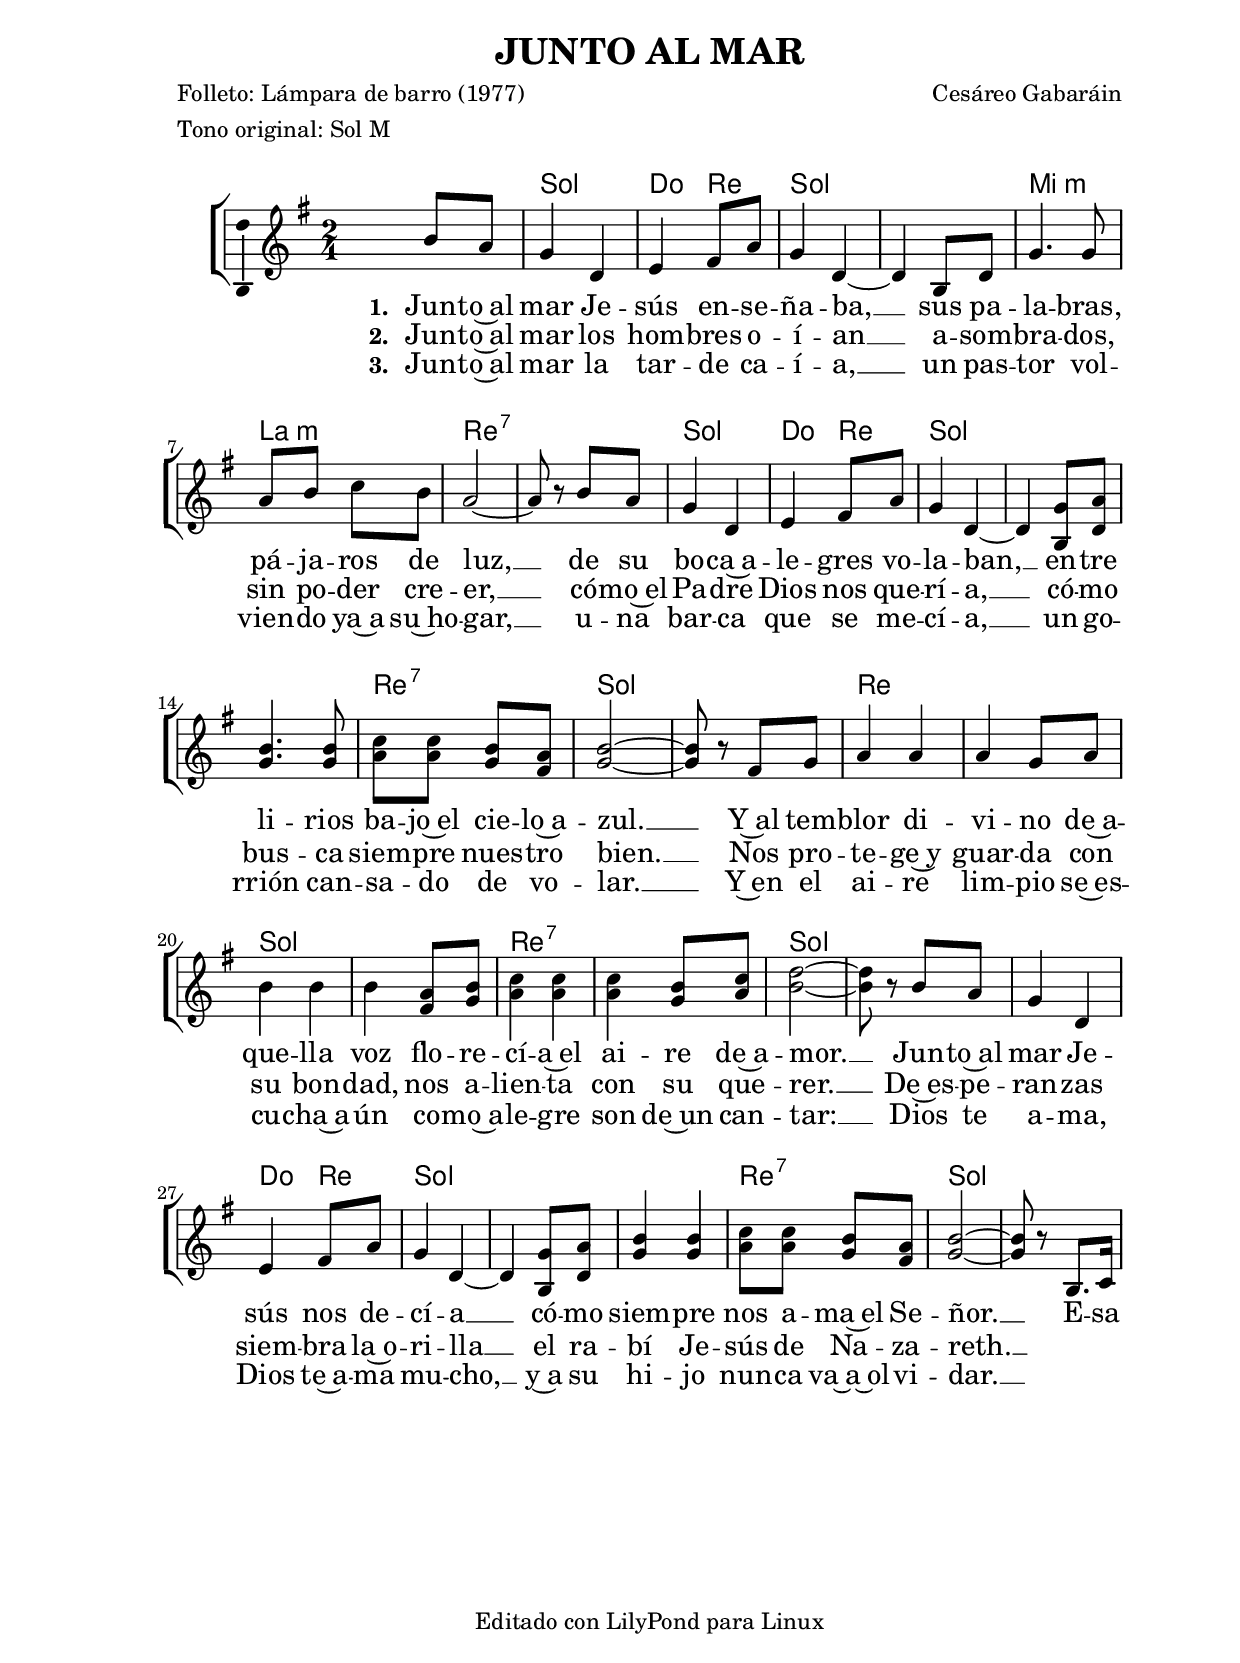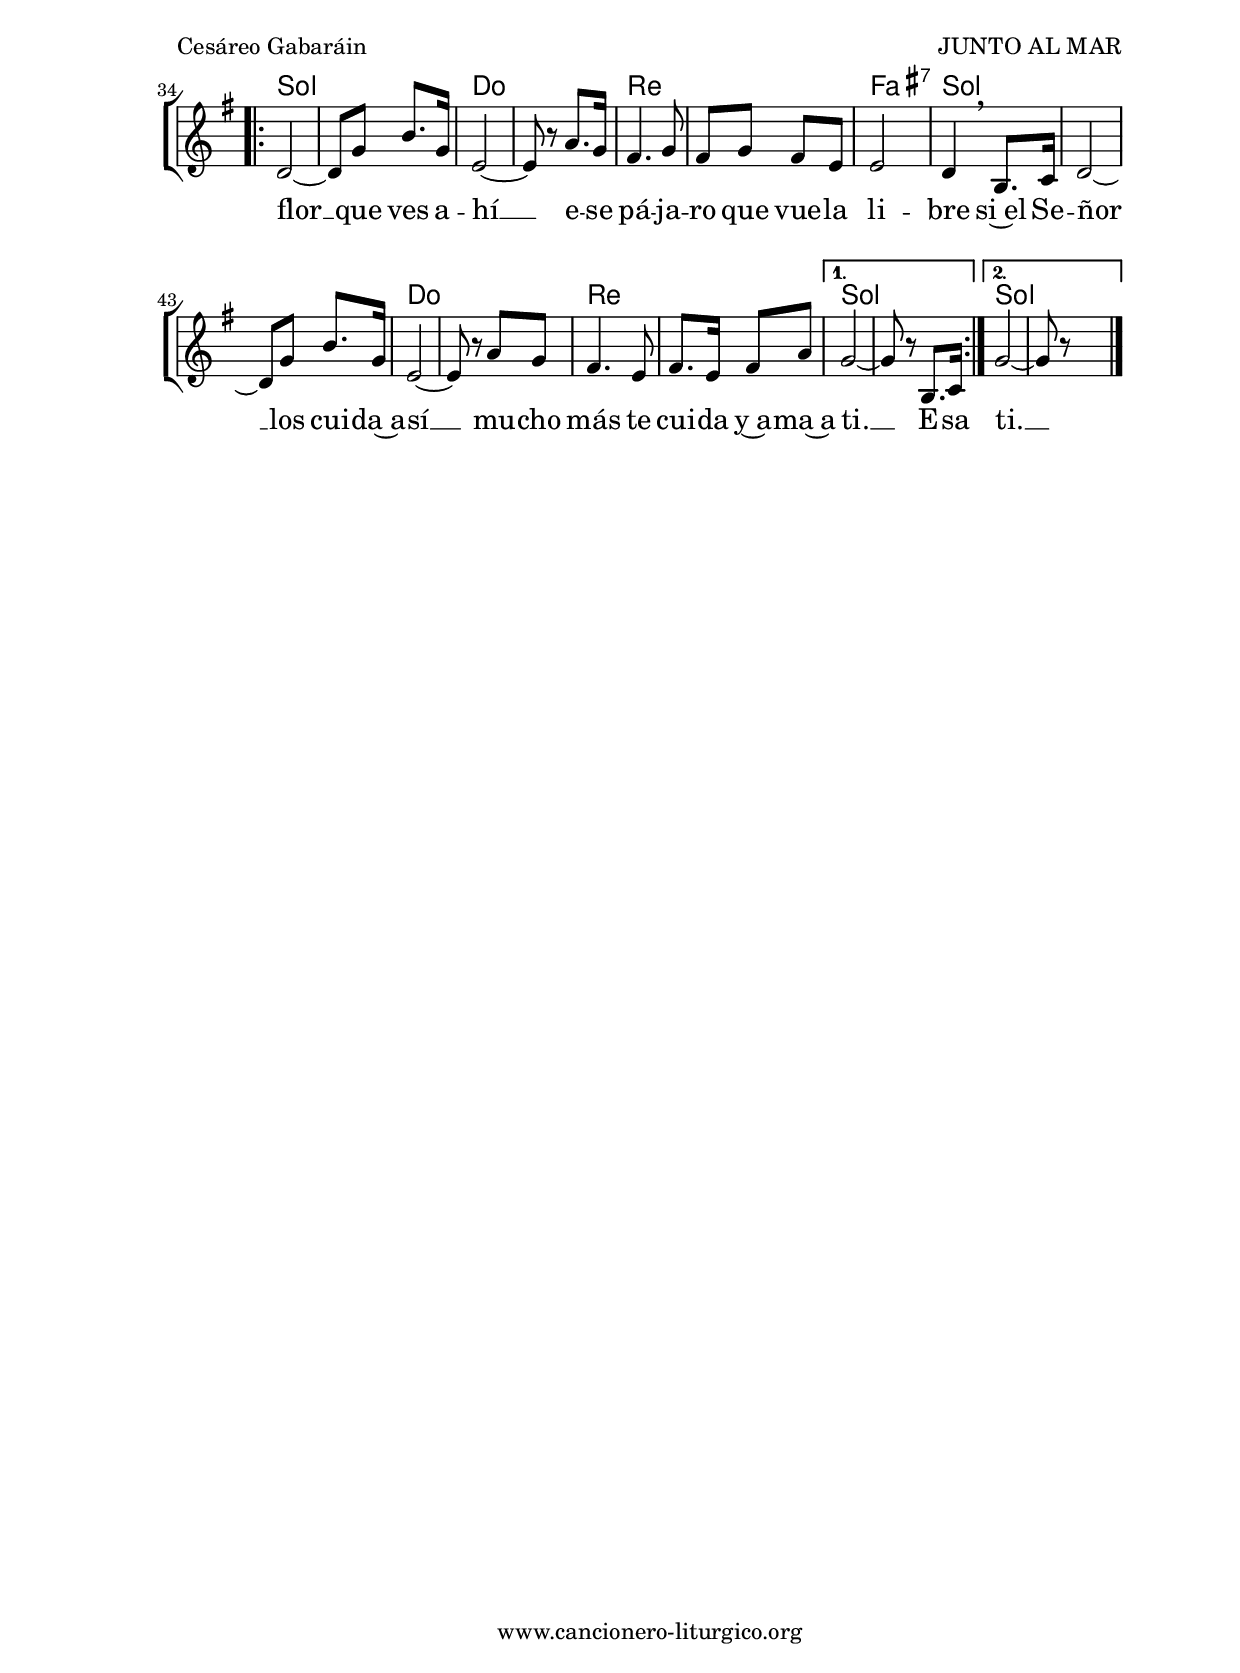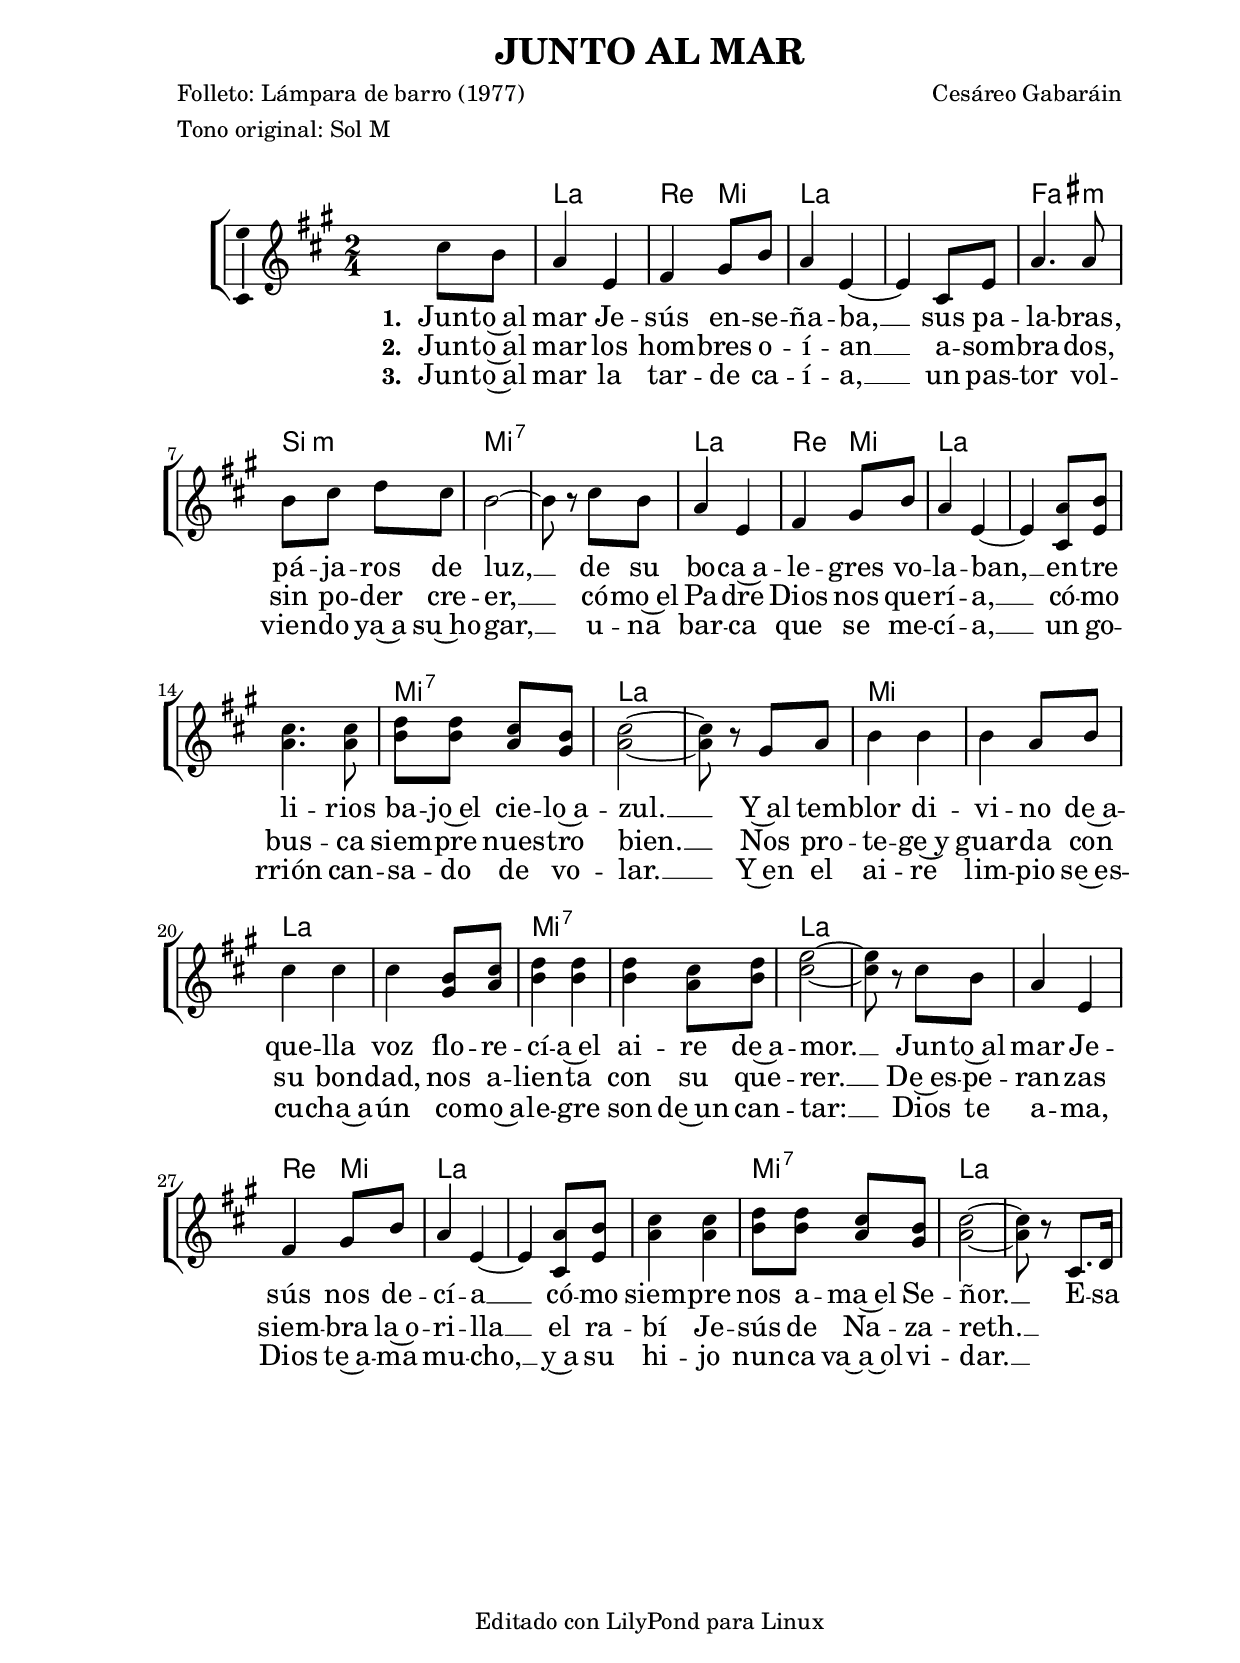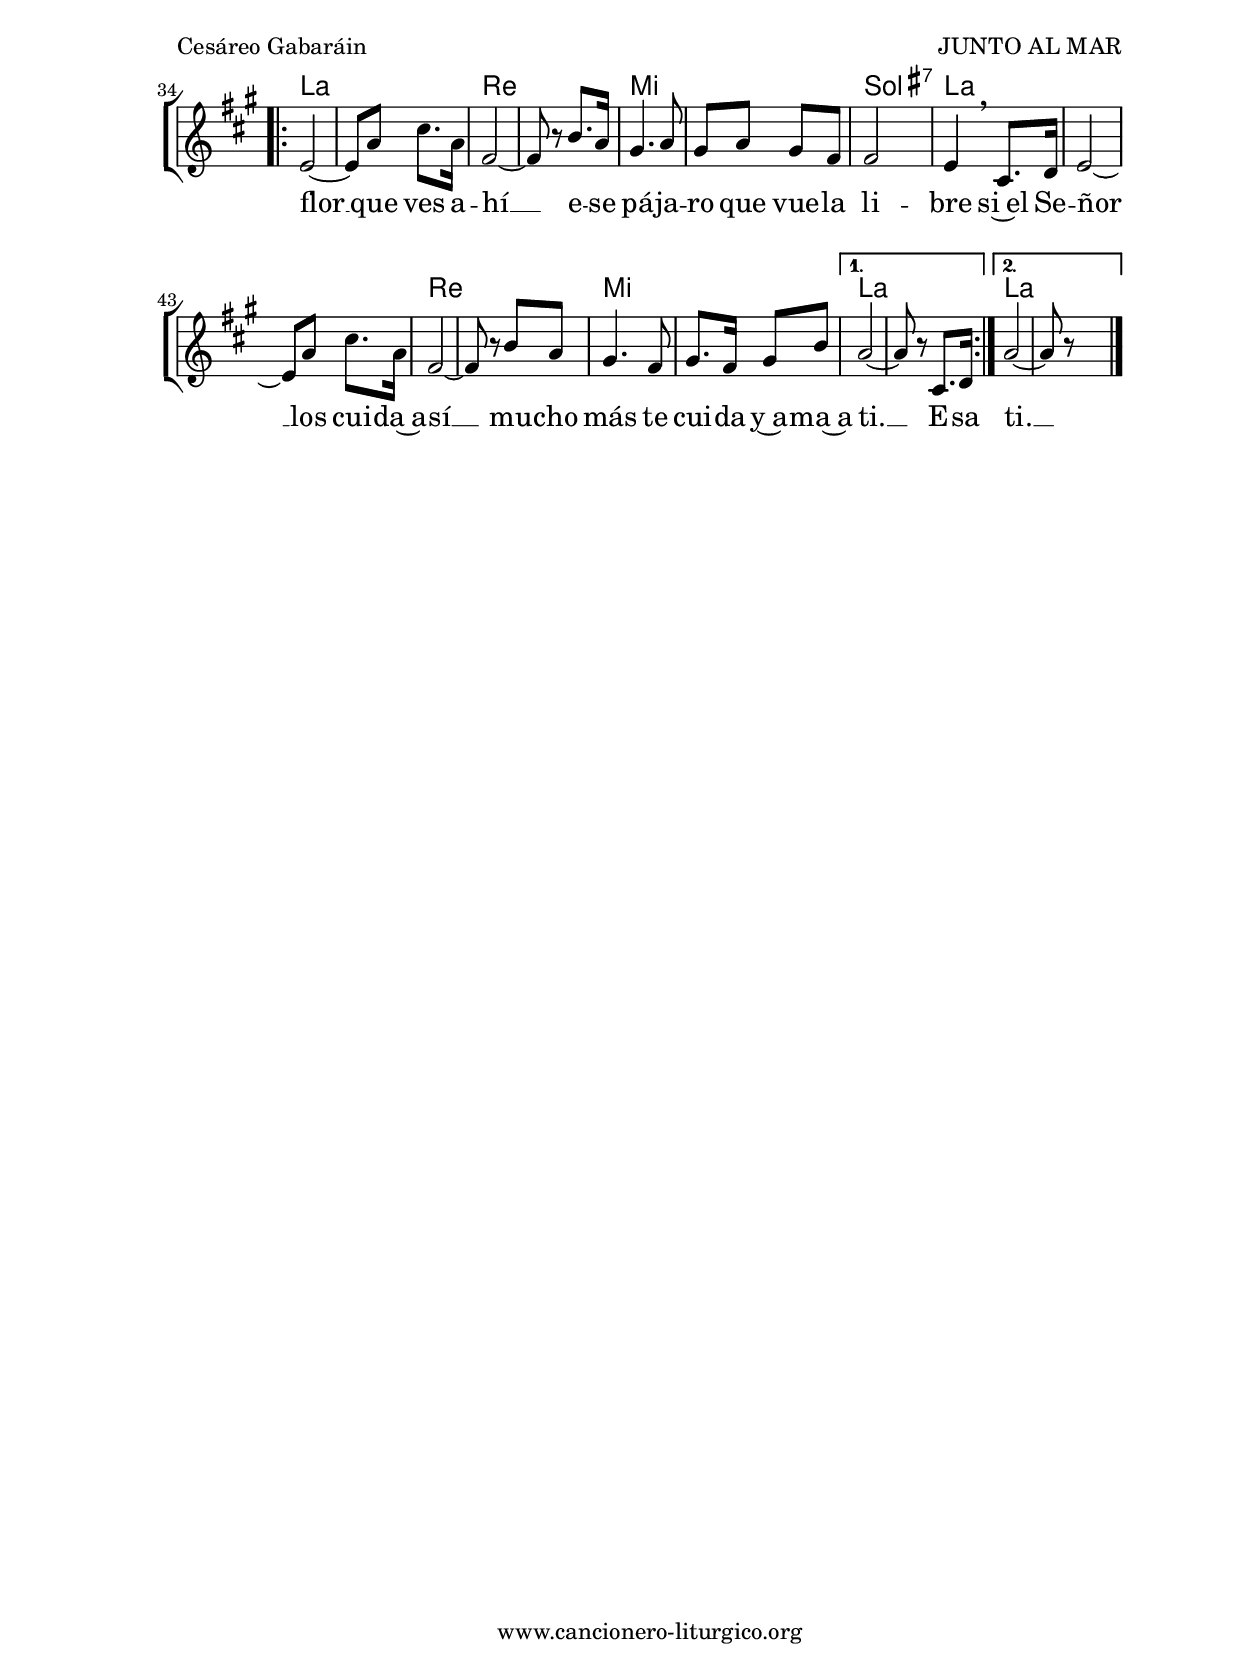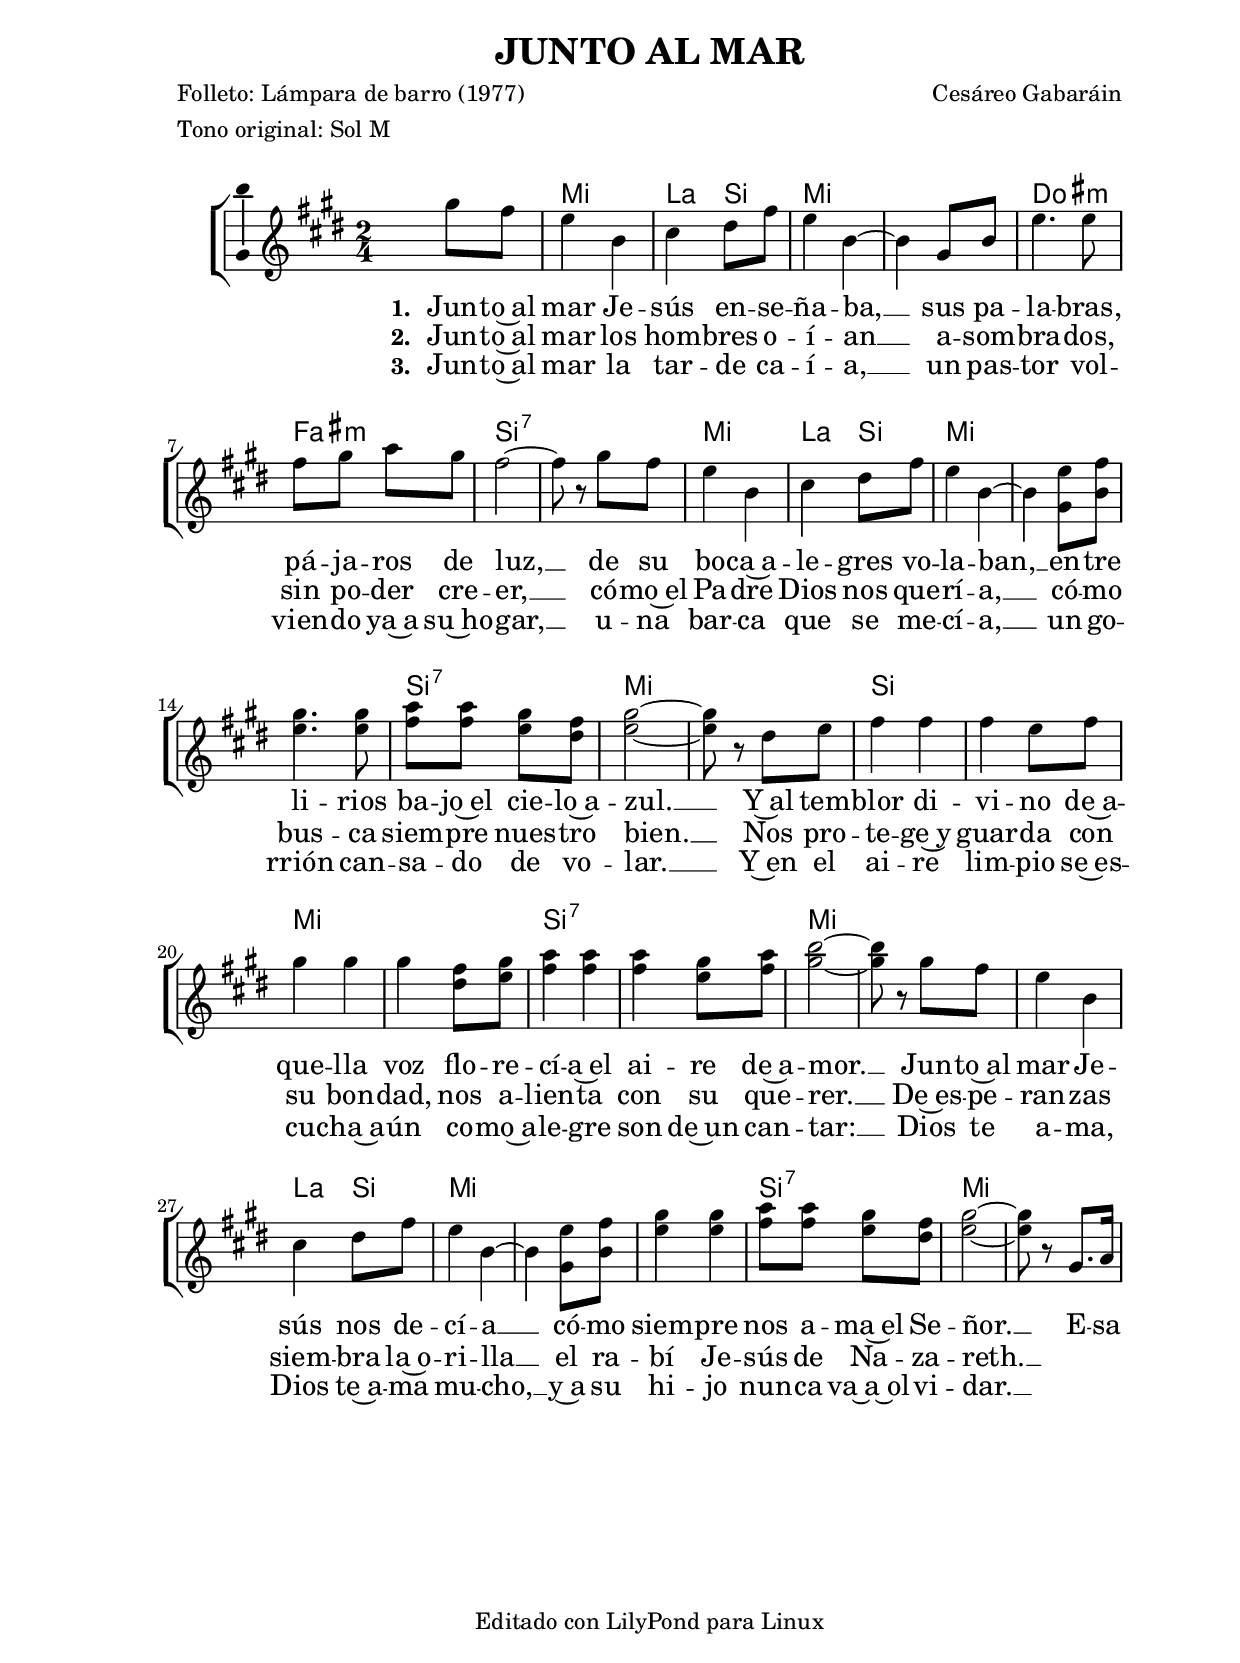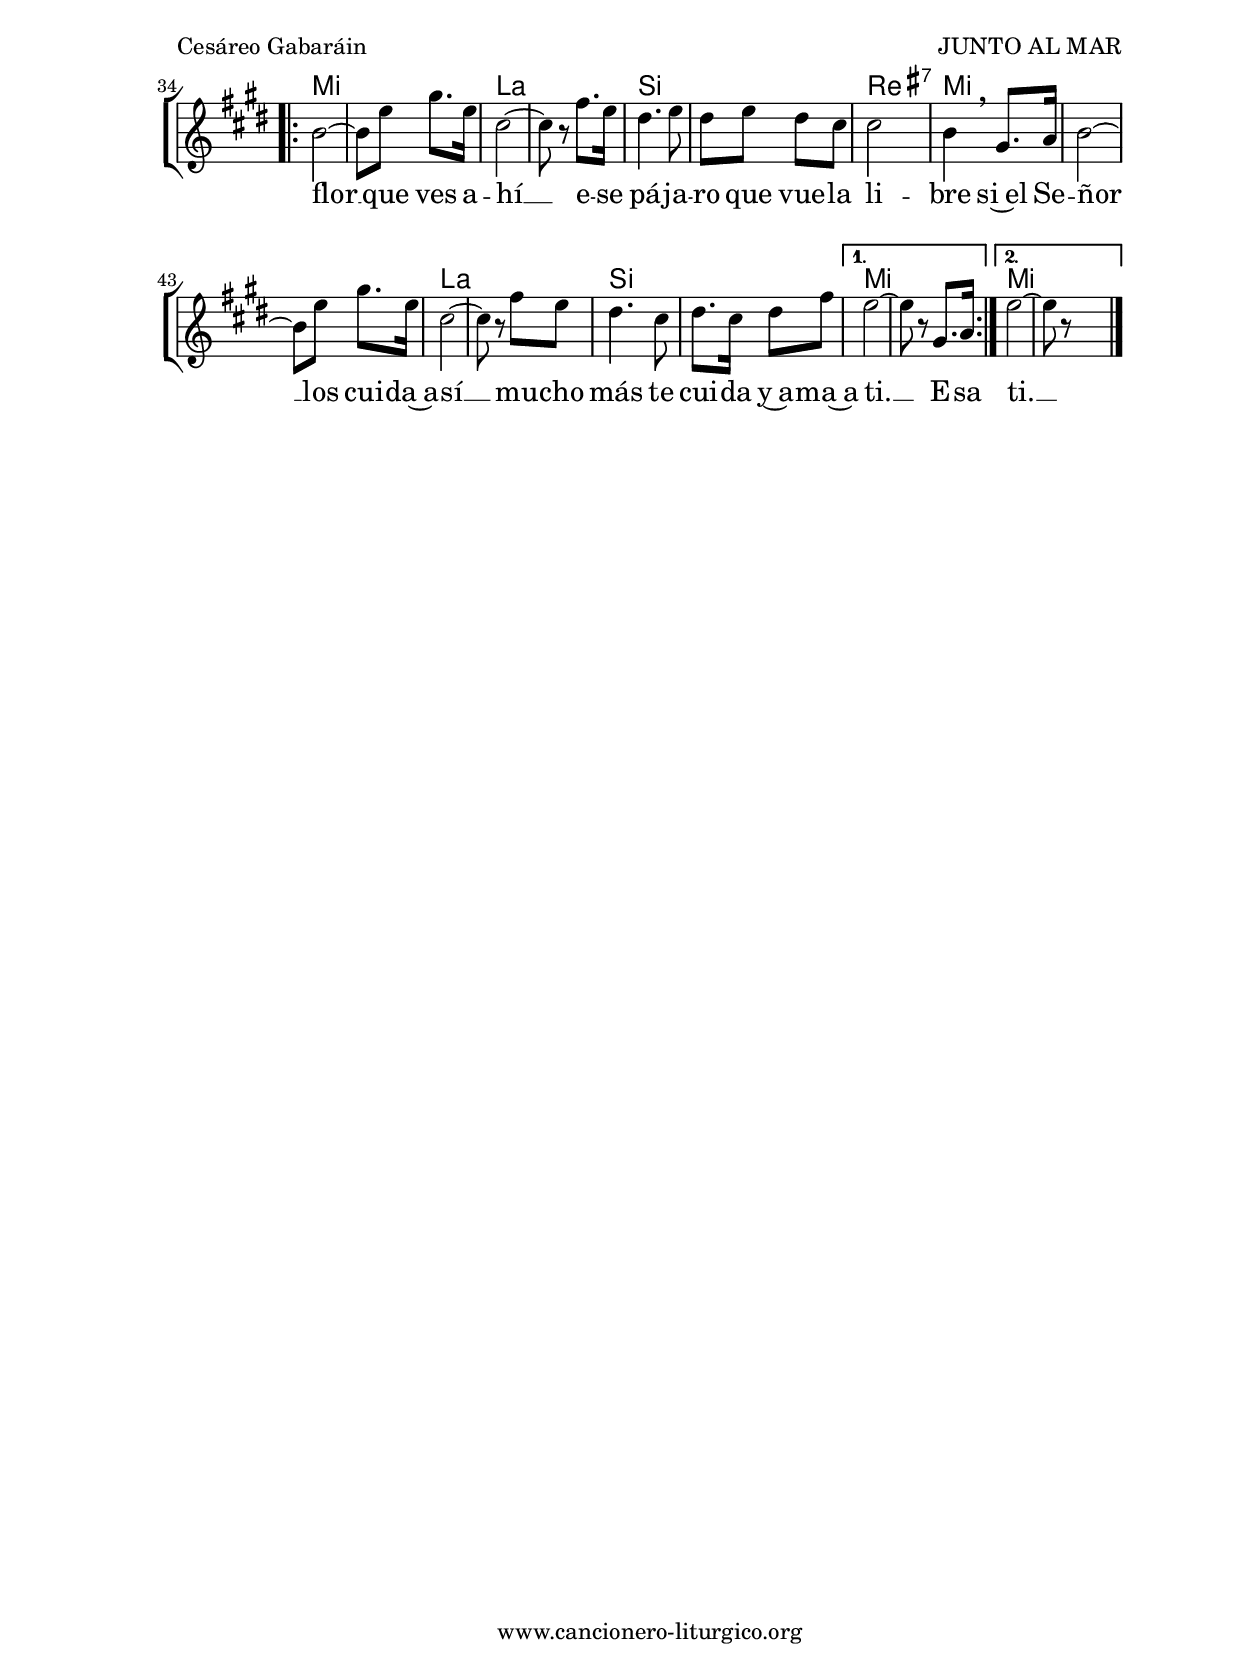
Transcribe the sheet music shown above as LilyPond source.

%
%para convertir .midi en .wav:
%timidity filename.midi -Ow -o finename.wav
%
%
%Para convertir de .wav a .mp3:
%lame -h -m j filename.wav
%
%
%para escuchar el midi:
%timidity nombrefichero.midi
%


%versión de lilypond para la que se ha escrito esta partitura:
\version "2.16.0"

	%Tamaño papel
	#(set-default-paper-size "a4")
	%Tamaño partitura
	#(set-global-staff-size 20)
	%No responde al pulsar sobre una nota
	#(ly:set-option 'point-and-click #f)

%parámetros del encabezamiento:
\header {
	title = "JUNTO AL MAR"
	subtitle = ""
	composer = "Cesáreo Gabaráin"
	poet = "Folleto: Lámpara de barro (1977)"
	meter = "Tono original: Sol M"
	arranger = ""
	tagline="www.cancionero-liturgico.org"
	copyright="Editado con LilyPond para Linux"
	}

%parámetros asociados al papel:
\paper  {
	oddHeaderMarkup = \markup {\fill-line { \on-the-fly #not-first-page \fromproperty #'header:title \on-the-fly #not-first-page \fromproperty #'header:composer }}
	evenHeaderMarkup = \markup {\fill-line { \fromproperty #'header:composer \fromproperty #'header:title }}
	#(set-paper-size "a4")
	print-page-number = ##f
	first-page-number = 1
	print-first-page-number = ##f
%	head-separation = 3.0 \cm
	top-margin = 2.0 \cm
	bottom-margin = 0.5\cm
%%%	bottom-margin = -2.5\cm
	left-margin = 3.0 \cm
	line-width = 16.0 \cm 
	indent = 8\mm
	interscoreline = 2.\mm
	between-system-space = 15\mm
%	para que las partituras no llenen la hoja:
	ragged-bottom = ##t
%	idem para la última hoja:
	ragged-last-bottom = ##f
%	para que las partituras llenen el ancho del papel:
	ragged-last = ##f
	after-title-space = 2.5 \cm
%page-count=1
%system-count=5

	%Flexible Vertical Spacing
%	markup-markup-spacing =
%	#'((basic-distance . 15) (minimum-distance . 15) (padding . 3))
	markup-system-spacing =
	#'((basic-distance . 15) (minimum-distance . 15) (padding . 3))
	system-system-spacing =
	#'((basic-distance . 15) (minimum-distance . 15) (padding . 3))
	score-system-spacing =
	#'((basic-distance . 15) (minimum-distance . 15) (padding . 5))
%	top-system-spacing = % header
%	#'((basic-distance . 8) (minimum-distance . 0) (padding . 0))
%	top-markup-spacing =
%	#'((basic-distance . 20) (minimum-distance . 20) (padding . 0))
	last-bottom-spacing = % footer
	#'((basic-distance . 5) (minimum-distance . 5) (padding . 0))
%	score-markup-spacing =
%	#'((basic-distance . 16) (minimum-distance . 13) (padding . 0))

	}


%parámetros que afectan a toda la partitura:
global =  {
	%clave de sol (G):
	\clef G
	%armadura:
%%%	\transpose a c
	\key g \major
	\tempo 4=120
	\set Score.tempoHideNote = ##t
	}


acordes = {
	\italianChords
	\chordmode {
%%%	\transpose a c
{

s2
g2 c4 d g2 s e:m a:m d:7 s g c4 d g2 s s d:7 g s d s g s d:7 s g s s c4 d g2 s s d:7 g s
\repeat volta 2 {
g2 s c s d s fis:7 g s s c s d s
}
\alternative {
{
g2 s
}
{
g2 s
}
}

}
}
}

melodia = 
%%%\transpose a c
{
	\relative c''{
	\time 2/4

s4 b8 a
g4 d
e4 fis8 a
g4 d~
d4 b8 d
g4. g8
a8 b c b
a2~
a8 r8 b8 a
g4 d
e4 fis8 a
g4 d~
d4

<<
{
g8 a
b4. b8
c8 c b a
b2~
b8
}
{
b,8 d
g4. g8
a8 a g fis
g2~
g8
}
>>

r8 fis8 g
a4 a
a4 g8 a
b4 b
b

<<
{
a8 b
c4 c
c4 b8 c
d2~
d8
}
{
fis,8 g
a4 a
a4 g8 a
b2~
b8
}
>>

r8 b8 a
g4 d
e4 fis8 a
g4 d~
d4

<<
{
g8 a
b4 b
c8 c b a
b2~
b8
}
{
b,8 d
g4 g
a8 a g fis
g2~
g8
}
>>

r8 b,8. c16

\break

\repeat volta 2 {
d2~d8 g b8. g16
e2~
e8 r8 a8. g16
fis4. g8
fis8 g fis e
e2
d4 \breathe b8. c16
d2~
d8 g b8. g16
e2~
e8 r8 a8 g
fis4. e8
fis8. e16 fis8 a
}
\alternative {
{
g2~
g8 r8
b,8. c16
}
{
g'2~
g8 r8 s4
}
}

\bar "|."

	}
	}


texto = \lyricmode {
\set stanza =#"1. " Jun -- to~al mar Je -- sús en -- se -- ña -- ba, __
sus pa -- la -- bras, pá -- ja -- ros de luz, __
de su bo -- ca~a -- le -- gres vo -- la -- ban, __
en -- tre li -- rios ba -- jo~el cie -- lo~a -- zul. __

Y~al tem -- blor di -- vi -- no de~a -- que -- lla voz
flo -- re -- cí -- a~el ai -- re de~a -- mor. __
Jun -- to~al mar Je -- sús nos de -- cí -- a __
có -- mo siem -- pre nos a -- ma~el Se -- ñor. __

E -- sa flor __ que ves a -- hí __
e -- se pá -- ja -- ro que vue -- la li -- bre
si~el Se -- ñor __ los cui -- da~a -- sí __
mu -- cho más te cui -- da y~a -- ma~a ti. __
E -- sa
ti. __

	}

textodos = \lyricmode {
\set stanza =#"2. " Jun -- to~al mar los hom -- bres o -- í -- an __
a -- som -- bra -- dos, sin po -- der cre -- er, __
có -- mo~el Pa -- dre Dios nos que -- rí -- a, __
có -- mo bus -- ca siem -- pre nues -- tro bien. __

Nos pro -- te -- ge~y guar -- da con su bon -- dad,
nos a -- lien -- ta con su que -- rer. __
De~es -- pe -- ran -- zas siem -- bra la~o -- ri -- lla __
el ra -- bí Je -- sús de Na -- za -- reth. __

	}

textotres = \lyricmode {
\set stanza =#"3. " Jun -- to~al mar la tar -- de ca -- í -- a, __
un pas -- tor vol -- vien -- do ya~a su~ho -- gar, __
u -- na bar -- ca que se me -- cí -- a, __
un go -- rrión can -- sa -- do de vo -- lar. __

Y~en el ai -- re lim -- pio se~es -- cu -- cha~a -- ún
co -- mo~a -- le -- gre son de~un can -- tar: __
Dios te a -- ma, Dios te~a -- ma mu -- cho, __
y~a su hi -- jo nun -- ca va~a~ol -- vi -- dar. __

	}



acordesStaff = \context ChordNames = acordesStaff <<
	\set chordChanges = ##t
	\acordes
	>>


vozStaff = \context Voice = vozStaff
\with {\consists "Ambitus_engraver"}
<<
%	\set Staff.instrumentName = ""
%	\set Staff.shortInstrumentName = ""
%	\set Staff.midiInstrument = #"clarinet"
%	\set Staff.midiInstrument = #"cello"
%	\set Staff.midiInstrument = #"flute"
	\set Staff.midiInstrument = #"electric guitar (jazz)"
%	\set Staff.midiInstrument = #"english horn"
%	\set Staff.midiInstrument = #"violin"
%	\set Staff.midiInstrument = #"glockenspiel"
	\set Staff.midiMinimumVolume = #0.7
	\set Staff.midiMaximumVolume = #0.9
	\global
	\melodia
	>>

textoStaff = \context Lyrics = textoStaff <<
	\lyricsto vozStaff \texto
	>>

textodosStaff = \context Lyrics = textodosStaff <<
	\lyricsto vozStaff \textodos
	>>

textotresStaff = \context Lyrics = textotresStaff <<
	\lyricsto vozStaff \textotres
	>>


\book {
	\score {
		\context ChoirStaff {
			\override StaffGroup.SystemStartBracket #'collapse-height = #1
			\override Score.SystemStartBar #'collapse-height = #1
			<<
			\acordesStaff
			\vozStaff
			\textoStaff
			\textodosStaff
			\textotresStaff
			>>
			}
		\layout {
	    		\context {
				\Lyrics
				\override LyricText #'font-size = #2
				}
	   		 \context {
				\Score
				\override StaffSymbol #'staff-space = #(magstep +3)
				}
			}
		}
	\score {
		\unfoldRepeats
		\context ChoirStaff {
			<<
			\acordesStaff
			\vozStaff
			>>
			}
		\midi {
	  		\context {
	  			\Score
				tempoWholesPerMinute = #(ly:make-moment 70 4)
				}
			}
		}
	}



#(define output-suffix "C")
\book {
	\score {
		\context ChoirStaff {
			\override StaffGroup.SystemStartBracket #'collapse-height = #1
			\override Score.SystemStartBar #'collapse-height = #1
\transpose c d
			<<
			\acordesStaff
			\vozStaff
			\textoStaff
			\textodosStaff
			\textotresStaff
			>>
			}
		\layout {
	    		\context {
				\Lyrics
				\override LyricText #'font-size = #2
				}
	   		 \context {
				\Score
				\override StaffSymbol #'staff-space = #(magstep +3)
				}
			}
		}
	}

#(define output-suffix "S")
\book {
	\score {
		\context ChoirStaff {
			\override StaffGroup.SystemStartBracket #'collapse-height = #1
			\override Score.SystemStartBar #'collapse-height = #1
\transpose c a
			<<
			\acordesStaff
			\vozStaff
			\textoStaff
			\textodosStaff
			\textotresStaff
			>>
			}
		\layout {
	    		\context {
				\Lyrics
				\override LyricText #'font-size = #2
				}
	   		 \context {
				\Score
				\override StaffSymbol #'staff-space = #(magstep +3)
				}
			}
		}
	}


